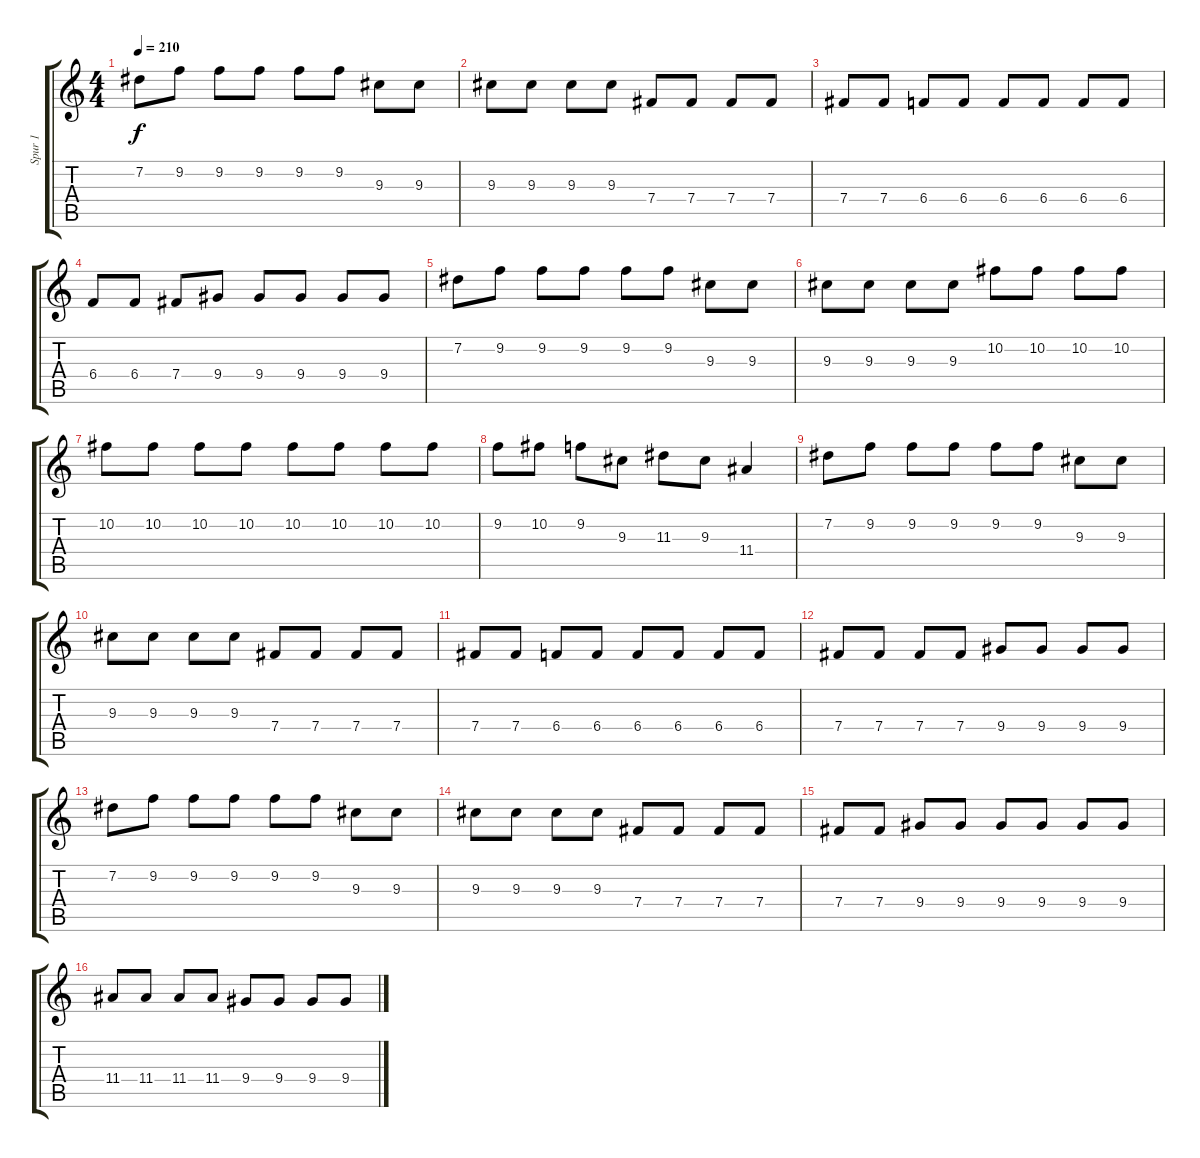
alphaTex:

\track ("Spur 1" "Spur 1") {instrument distortionguitar}
\staff {score tabs}
\tuning (Db4 Ab3 E3 B2 Gb2 B1) {hide}
\ts (4 4)
\tempo 210
\clef g2
\ks c
7.2.8{dy f} 9.2.8 9.2.8 9.2.8 9.2.8 9.2.8 9.3.8 9.3.8 |
9.3.8 9.3.8 9.3.8 9.3.8 7.4.8 7.4.8 7.4.8 7.4.8 |
7.4.8 7.4.8 6.4.8 6.4.8 6.4.8 6.4.8 6.4.8 6.4.8 |
6.4.8 6.4.8 7.4.8 9.4.8 9.4.8 9.4.8 9.4.8 9.4.8 |
7.2.8 9.2.8 9.2.8 9.2.8 9.2.8 9.2.8 9.3.8 9.3.8 |
9.3.8 9.3.8 9.3.8 9.3.8 10.2.8 10.2.8 10.2.8 10.2.8 |
10.2.8 10.2.8 10.2.8 10.2.8 10.2.8 10.2.8 10.2.8 10.2.8 |
9.2.8 10.2.8 9.2.8 9.3.8 11.3.8 9.3.8 11.4.4 |
7.2.8 9.2.8 9.2.8 9.2.8 9.2.8 9.2.8 9.3.8 9.3.8 |
9.3.8 9.3.8 9.3.8 9.3.8 7.4.8 7.4.8 7.4.8 7.4.8 |
7.4.8 7.4.8 6.4.8 6.4.8 6.4.8 6.4.8 6.4.8 6.4.8 |
7.4.8 7.4.8 7.4.8 7.4.8 9.4.8 9.4.8 9.4.8 9.4.8 |
7.2.8 9.2.8 9.2.8 9.2.8 9.2.8 9.2.8 9.3.8 9.3.8 |
9.3.8 9.3.8 9.3.8 9.3.8 7.4.8 7.4.8 7.4.8 7.4.8 |
7.4.8 7.4.8 9.4.8 9.4.8 9.4.8 9.4.8 9.4.8 9.4.8 |
11.4.8 11.4.8 11.4.8 11.4.8 9.4.8 9.4.8 9.4.8 9.4.8
